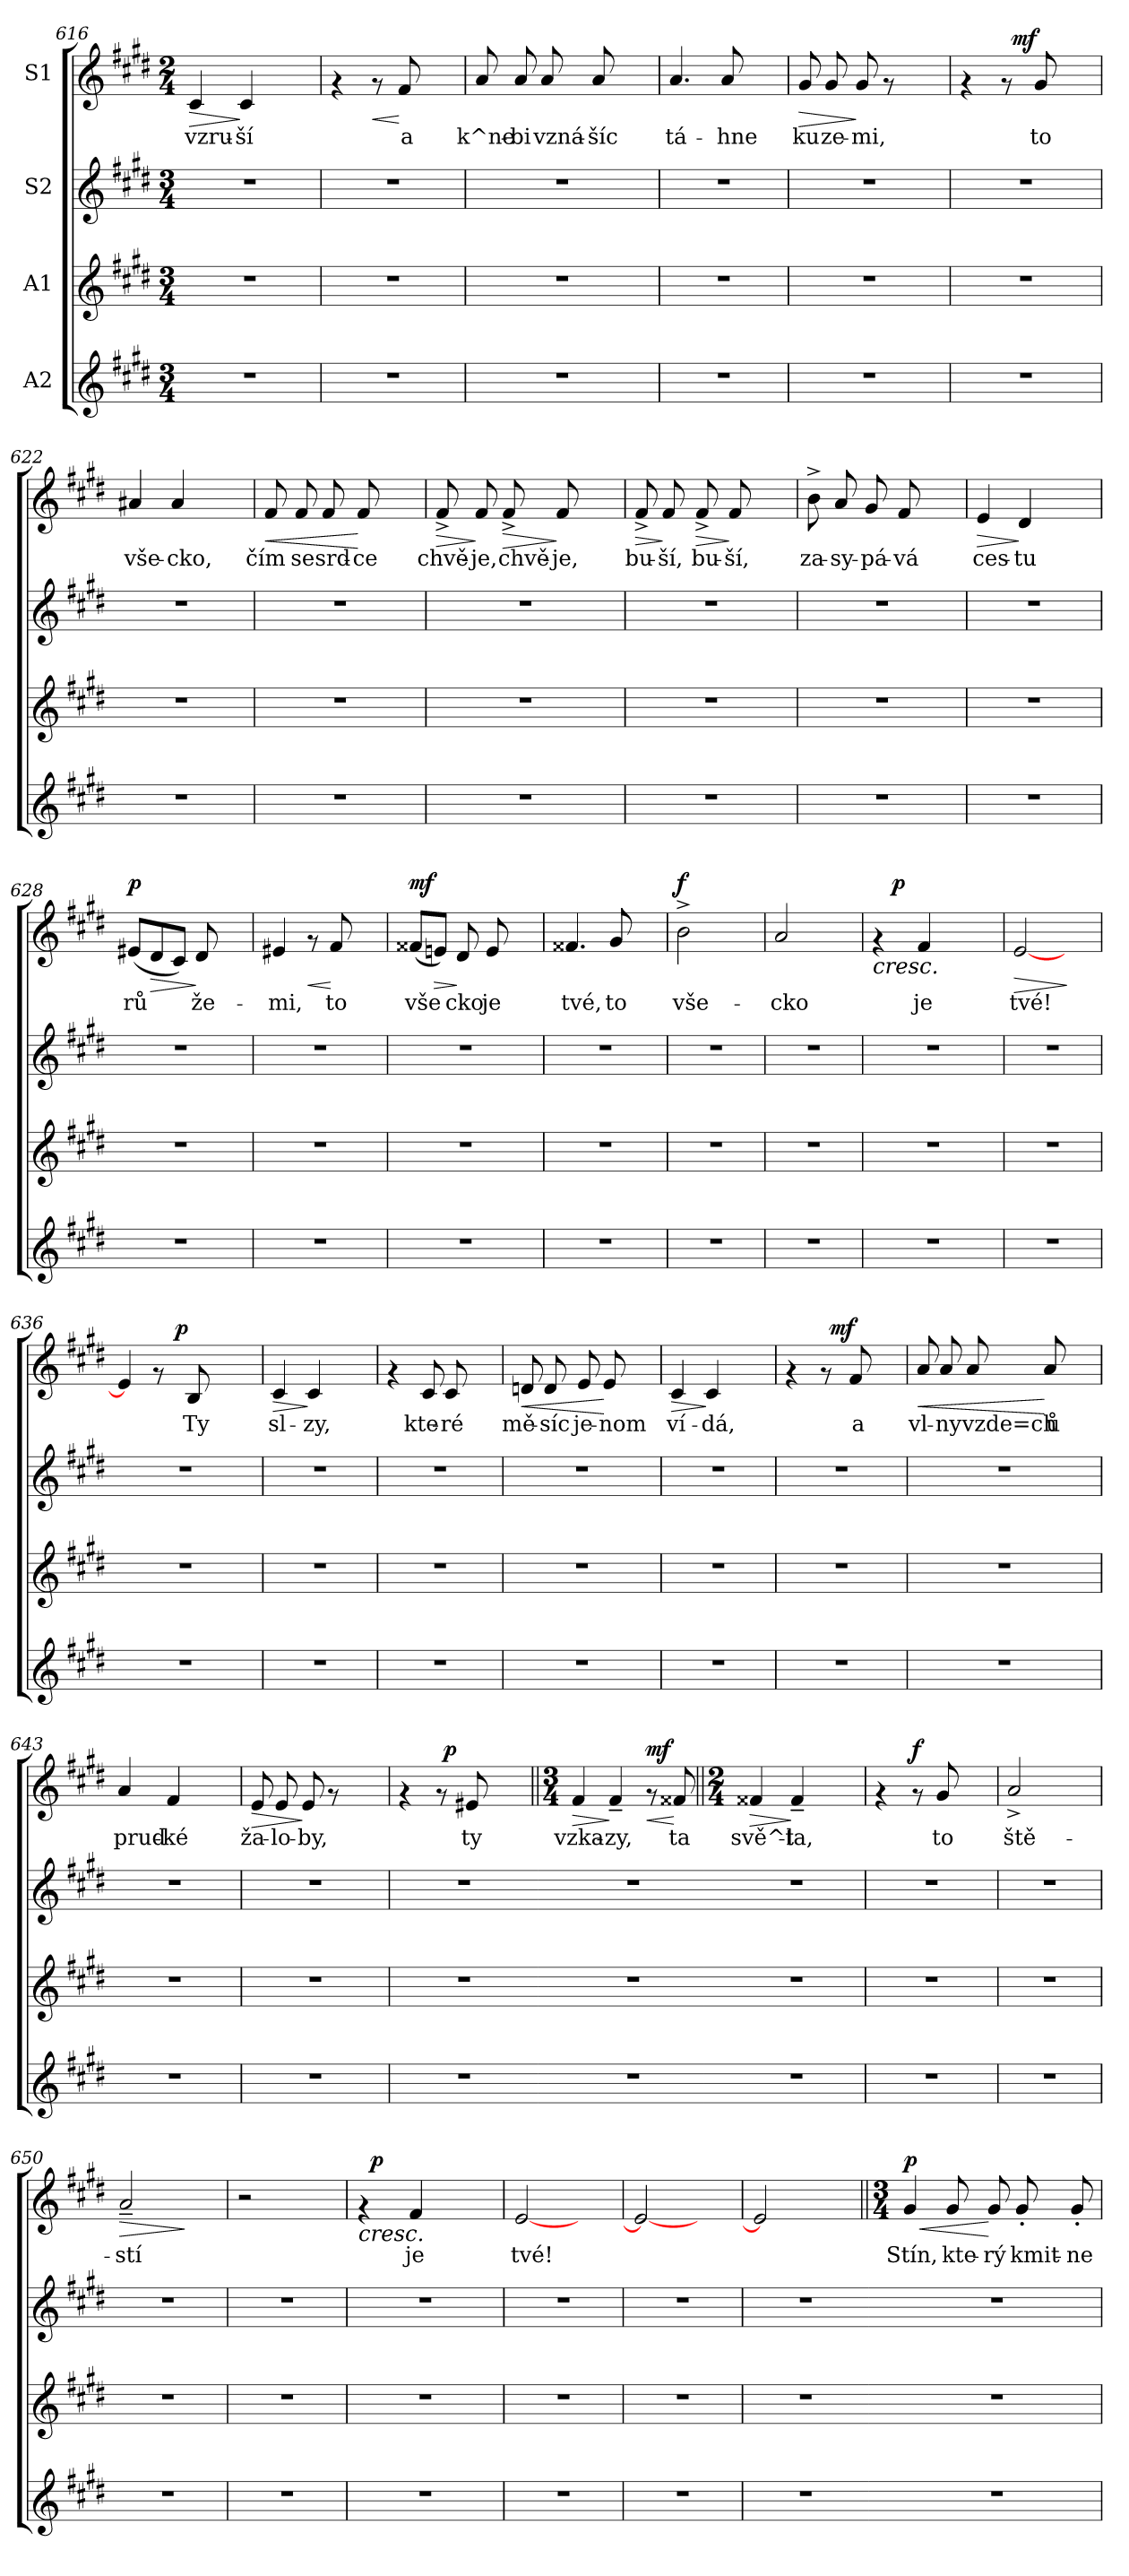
**kern	**kern	**kern	**kern	**text	**dynam
*part4	*part3	*part2	*part1	*part1	*part1
*staff4	*staff3	*staff2	*staff1	*staff1	*staff1
*I"A2	*I"A1	*I"S2	*I"S1	*	*
*clefG2	*clefG2	*clefG2	*clefG2	*	*
*k[f#c#g#d#]	*k[f#c#g#d#]	*k[f#c#g#d#]	*k[f#c#g#d#]	*	*
*E:	*E:	*E:	*E:	*	*
*M3/4	*M3/4	*M3/4	*M2/4	*	*
=616	=616	=616	=616	=616	=616
!	!	!	!	!LO:LY:b:rj	!LO:HP:b
2.r	2.r	2.r	4c#/	vzru-	>
!	!	!	!	!LO:LY:b:rj	!
.	.	.	4c#/	-ší	]
.	.	.	4ryy	.	.
=617	=617	=617	=617	=617	=617
2.r	2.r	2.r	4rf	.	.
!	!	!	!	!	!LO:HP:b
.	.	.	8rf	.	<
!	!	!	!	!LO:LY:b:rj	!
.	.	.	8f#/	a	[
.	.	.	4ryy	.	.
!!LO:LB:g=z
=618	=618	=618	=618	=618	=618
!	!	!	!	!LO:LY:b:rj	!
2.r	2.r	2.r	8a/	k^ne-	.
!	!	!	!	!LO:LY:b:rj	!
.	.	.	8a/	-bi	.
!	!	!	!	!LO:LY:b:rj	!
.	.	.	8a/	vzná-	.
!	!	!	!	!LO:LY:b:rj	!
.	.	.	8a/	-šíc	.
.	.	.	4ryy	.	.
=619	=619	=619	=619	=619	=619
!	!	!	!	!LO:LY:b:rj	!
2.r	2.r	2.r	4.a/	tá-	.
!	!	!	!	!LO:LY:b:rj	!
.	.	.	8a/	-hne	.
.	.	.	4ryy	.	.
=620	=620	=620	=620	=620	=620
!	!	!	!	!LO:LY:b:rj	!LO:HP:b
2.r	2.r	2.r	8g#/	ku	>
!	!	!	!	!LO:LY:b:rj	!
.	.	.	8g#/	ze-	.
!	!	!	!	!LO:LY:b:rj	!
.	.	.	8g#/	-mi,	]
.	.	.	8rf	.	.
.	.	.	4ryy	.	.
=621	=621	=621	=621	=621	=621
*	*	*	*^	*	*
2.r	2.r	2.r	4rf	4ryy	.	.
.	.	.	8rf	32ryy	.	.
!	!	!	!	!	!	!LO:DY:a
.	.	.	.	4...ryy	.	mf
!	!	!	!	!	!LO:LY:b:rj	!
.	.	.	8g#/	.	to	.
.	.	.	4ryy	.	.	.
=622	=622	=622	=622	=622	=622	=622
!	!	!	!	!	!LO:LY:b:rj	!
*	*	*	*v	*v	*	*
2.r	2.r	2.r	4a#X/	vše-	.
!	!	!	!	!LO:LY:b:rj	!
.	.	.	4a#/	-cko,	.
.	.	.	4ryy	.	.
=623	=623	=623	=623	=623	=623
!	!	!	!	!LO:LY:b:rj	!LO:HP:b
2.r	2.r	2.r	8f#/	čím	<
!	!	!	!	!LO:LY:b:rj	!
.	.	.	8f#/	se	.
!	!	!	!	!LO:LY:b:rj	!
.	.	.	8f#/	srd-	.
!	!	!	!	!LO:LY:b:rj	!
.	.	.	8f#/	-ce	[
.	.	.	4ryy	.	.
!!LO:LB:g=z
=624	=624	=624	=624	=624	=624
!	!	!	!	!LO:LY:b:rj	!LO:HP:b
2.r	2.r	2.r	8f#^</	chvě-	>
!	!	!	!	!LO:LY:b:rj	!
.	.	.	8f#/	-je,	]
!	!	!	!	!LO:LY:b:rj	!LO:HP:b
.	.	.	8f#^</	chvě-	>
!	!	!	!	!LO:LY:b:rj	!
.	.	.	8f#/	-je,	]
.	.	.	4ryy	.	.
=625	=625	=625	=625	=625	=625
!	!	!	!	!LO:LY:b:rj	!LO:HP:b
2.r	2.r	2.r	8f#^</	bu-	>
!	!	!	!	!LO:LY:b:rj	!
.	.	.	8f#/	-ší,	]
!	!	!	!	!LO:LY:b:rj	!LO:HP:b
.	.	.	8f#^</	bu-	>
!	!	!	!	!LO:LY:b:rj	!
.	.	.	8f#/	-ší,	]
.	.	.	4ryy	.	.
=626	=626	=626	=626	=626	=626
!	!	!	!	!LO:LY:b:rj	!
2.r	2.r	2.r	8b^>\	za-	.
!	!	!	!	!LO:LY:b:rj	!
.	.	.	8a/	-sy-	.
!	!	!	!	!LO:LY:b:rj	!
.	.	.	8g#/	-pá-	.
!	!	!	!	!LO:LY:b:rj	!
.	.	.	8f#/	-vá	.
.	.	.	4ryy	.	.
=627	=627	=627	=627	=627	=627
!	!	!	!	!LO:LY:b:rj	!LO:HP:b
2.r	2.r	2.r	4e/	ces-	>
!	!	!	!	!LO:LY:b:rj	!
.	.	.	4d#/	-tu	]
.	.	.	4ryy	.	.
=628	=628	=628	=628	=628	=628
!	!	!	!	!LO:LY:b:rj	!LO:DY:a
2.r	2.r	2.r	(<8e#X/L	rů-	p
!	!	!	!	!LO:LY:b:rj	!LO:HP:b
.	.	.	8d#/	--	>
!	!	!	!	!LO:LY:b:rj	!
.	.	.	8c#/J)	--	.
!	!	!	!	!LO:LY:b:rj	!
.	.	.	8d#/	-že-	]
.	.	.	4ryy	.	.
=629	=629	=629	=629	=629	=629
!	!	!	!	!LO:LY:b:rj	!
2.r	2.r	2.r	4e#X/	-mi,	.
!	!	!	!	!	!LO:HP:b
.	.	.	8rf	.	<
!	!	!	!	!LO:LY:b:rj	!
.	.	.	8f#/	to	[
.	.	.	4ryy	.	.
=630	=630	=630	=630	=630	=630
!	!	!	!	!LO:LY:b:rj	!LO:DY:a
2.r	2.r	2.r	(<8f##X/L	vše-	mf
!	!	!	!	!LO:LY:b:rj	!LO:HP:b
.	.	.	8en/J)	--	>
!	!	!	!	!LO:LY:b:rj	!
.	.	.	8d#/	-cko	]
!	!	!	!	!LO:LY:b:rj	!
.	.	.	8e/	je	.
.	.	.	4ryy	.	.
=631	=631	=631	=631	=631	=631
!	!	!	!	!LO:LY:b:rj	!
2.r	2.r	2.r	4.f##X/	tvé,	.
!	!	!	!	!LO:LY:b:rj	!
.	.	.	8g#/	to	.
.	.	.	4ryy	.	.
=632	=632	=632	=632	=632	=632
!	!	!	!	!LO:LY:b:rj	!LO:DY:a
2.r	2.r	2.r	2b^>\	vše-	f
.	.	.	4ryy	.	.
=633	=633	=633	=633	=633	=633
!	!	!	!	!LO:LY:b:rj	!
2.r	2.r	2.r	2a/	-cko	.
.	.	.	4ryy	.	.
=634	=634	=634	=634	=634	=634
!	!	!	!	!	!LO:HP:b
*	*	*	*^	*	*
2.r	2.r	2.r	4rf	16.ryy	.	<
!	!	!	!	!	!	!LO:DY:a
.	.	.	.	2ryy	.	p
!	!	!	!	!	!LO:LY:b:rj	!
.	.	.	4f#/	.	je	.
.	.	.	4ryy	.	.	[
.	.	.	.	8ryy	.	.
.	.	.	.	32ryy	.	.
=635	=635	=635	=635	=635	=635	=635
!	!	!	!	!	!LO:LY:b:rj	!LO:HP:b
*	*	*	*v	*v	*	*
2.r	2.r	2.r	[<2e/	tvé!	>
.	.	.	4ryy	.	]
=636	=636	=636	=636	=636	=636
!	!	!	!	!LO:LY:b:rj	!
*	*	*	*^	*	*
2.r	2.r	2.r	4e/]	4ryy	.	.
.	.	.	8rf	16ryy	.	.
.	.	.	.	64ryy	.	.
!	!	!	!	!	!	!LO:DY:a
.	.	.	.	4ryy	.	p
!	!	!	!	!	!LO:LY:b:rj	!
.	.	.	8B/	.	Ty	.
.	.	.	4ryy	.	.	.
.	.	.	.	8ryy	.	.
.	.	.	.	32.ryy	.	.
=637	=637	=637	=637	=637	=637	=637
!	!	!	!	!	!LO:LY:b:rj	!LO:HP:b
*	*	*	*v	*v	*	*
2.r	2.r	2.r	4c#/	sl-	>
!	!	!	!	!LO:LY:b:rj	!
.	.	.	4c#/	-zy,	]
.	.	.	4ryy	.	.
=638	=638	=638	=638	=638	=638
2.r	2.r	2.r	4rf	.	.
!	!	!	!	!LO:LY:b:rj	!
.	.	.	8c#/	kte-	.
!	!	!	!	!LO:LY:b:rj	!
.	.	.	8c#/	-ré	.
.	.	.	4ryy	.	.
!!LO:LB:g=z
=639	=639	=639	=639	=639	=639
!	!	!	!	!LO:LY:b:rj	!LO:HP:b
2.r	2.r	2.r	8dn/	mě-	<
!	!	!	!	!LO:LY:b:rj	!
.	.	.	8d/	-síc	.
!	!	!	!	!LO:LY:b:rj	!
.	.	.	8e/	je-	.
!	!	!	!	!LO:LY:b:rj	!
.	.	.	8e/	-nom	[
.	.	.	4ryy	.	.
=640	=640	=640	=640	=640	=640
!	!	!	!	!LO:LY:b:rj	!LO:HP:b
2.r	2.r	2.r	4c#/	ví-	>
!	!	!	!	!LO:LY:b:rj	!
.	.	.	4c#/	-dá,	]
.	.	.	4ryy	.	.
=641	=641	=641	=641	=641	=641
*	*	*	*^	*	*
2.r	2.r	2.r	4rf	4ryy	.	.
.	.	.	8rf	32ryy	.	.
!	!	!	!	!	!	!LO:DY:a
.	.	.	.	4...ryy	.	mf
!	!	!	!	!	!LO:LY:b:rj	!
.	.	.	8f#/	.	a	.
.	.	.	4ryy	.	.	.
=642	=642	=642	=642	=642	=642	=642
!	!	!	!	!	!LO:LY:b:rj	!LO:HP:b
*	*	*	*v	*v	*	*
2.r	2.r	2.r	8a/	vl-	<
!	!	!	!	!LO:LY:b:rj	!
.	.	.	8a/	-ny	.
!	!	!	!	!LO:LY:b:rj	!
.	.	.	8a/	vzde=ch	.
!	!	!	!	!LO:LY:b:rj	!
.	.	.	8a/	ů	[
.	.	.	4ryy	.	.
=643	=643	=643	=643	=643	=643
!	!	!	!	!LO:LY:b:rj	!
2.r	2.r	2.r	4a/	prud-	.
!	!	!	!	!LO:LY:b:rj	!
.	.	.	4f#/	-ké	.
.	.	.	4ryy	.	.
=644	=644	=644	=644	=644	=644
!	!	!	!	!LO:LY:b:rj	!LO:HP:b
2.r	2.r	2.r	8e/	ža-	>
!	!	!	!	!LO:LY:b:rj	!
.	.	.	8e/	-lo-	.
!	!	!	!	!LO:LY:b:rj	!
.	.	.	8e/	-by,	]
.	.	.	8rf	.	.
.	.	.	4ryy	.	.
=645	=645	=645	=645	=645	=645
*	*	*	*^	*	*
2.r	2.r	2.r	4rf	4ryy	.	.
.	.	.	8rf	64ryy	.	.
!	!	!	!	!	!	!LO:DY:a
.	.	.	.	4ryy	.	p
!	!	!	!	!	!LO:LY:b:rj	!
.	.	.	8e#X/	.	ty	.
.	.	.	4ryy	.	.	.
.	.	.	.	8...ryy	.	.
*	*	*	*v	*v	*	*
!!LO:PB:g=z
=646	=646	=646	=646||	=646||	=646||
*	*	*	*M3/4	*	*
*	*	*	*^	*	*
!	!	!	!	!	!LO:LY:b:rj	!LO:HP:b
*	*	*	*v	*v	*	*
2.r	2.r	2.r	4f#/	vzka-	>
!	!	!	!	!LO:LY:b:rj	!
.	.	.	4f#~</	-zy,	]
!	!	!	!	!	!LO:HP:b
!	!	!	!	!	!LO:DY:n=1:a
.	.	.	8rf	.	< mf
!	!	!	!	!LO:LY:b:rj	!
.	.	.	8f##X/	ta	[
=647	=647	=647	=647||	=647||	=647||
*	*	*	*M2/4	*	*
!	!	!	!	!LO:LY:b:rj	!LO:HP:b
2.r	2.r	2.r	4f##X/	svě^t-	>
!	!	!	!	!LO:LY:b:rj	!
.	.	.	4f##~</	-la,	]
.	.	.	4ryy	.	.
=648	=648	=648	=648	=648	=648
2.r	2.r	2.r	4rf	.	.
!	!	!	!	!	!LO:DY:a
.	.	.	8rf	.	f
!	!	!	!	!LO:LY:b:rj	!
.	.	.	8g#/	to	.
.	.	.	4ryy	.	.
=649	=649	=649	=649	=649	=649
!	!	!	!	!LO:LY:b:rj	!
2.r	2.r	2.r	2a^</	ště-	.
.	.	.	4ryy	.	.
=650	=650	=650	=650	=650	=650
!	!	!	!	!LO:LY:b:rj	!LO:HP:b
2.r	2.r	2.r	2a~</	-stí	>
.	.	.	4ryy	.	]
=651	=651	=651	=651	=651	=651
2.r	2.r	2.r	2r	.	.
.	.	.	4ryy	.	.
=652	=652	=652	=652	=652	=652
!	!	!	!	!	!LO:HP:b
*	*	*	*^	*	*
2.r	2.r	2.r	4rf	32ryy	.	<
!	!	!	!	!	!	!LO:DY:a
.	.	.	.	2ryy	.	p
!	!	!	!	!	!LO:LY:b:rj	!
.	.	.	4f#/	.	je	[
.	.	.	4ryy	.	.	.
.	.	.	.	8..ryy	.	.
=653	=653	=653	=653	=653	=653	=653
!	!	!	!	!	!LO:LY:b:rj	!
*	*	*	*v	*v	*	*
2.r	2.r	2.r	[<2e/	tvé!	.
.	.	.	4ryy	.	.
=654	=654	=654	=654	=654	=654
!	!	!	!	!LO:LY:b:rj	!
2.r	2.r	2.r	2e/_<	.	.
.	.	.	4ryy	.	.
!!LO:LB:g=z
=655	=655	=655	=655	=655	=655
!	!	!	!	!LO:LY:b:rj	!
2.r	2.r	2.r	2e/]	.	.
.	.	.	4ryy	.	.
=656	=656	=656	=656||	=656||	=656||
*	*	*	*M3/4	*	*
!	!	!	!	!LO:LY:b:rj	!LO:HP:b
!	!	!	!	!	!LO:DY:n=1:a
2.r	2.r	2.r	4g#/	Stín,	< p
!	!	!	!	!LO:LY:b:rj	!
.	.	.	8g#/	kte-	.
!	!	!	!	!LO:LY:b:rj	!
.	.	.	8g#/	-rý	[
!	!	!	!	!LO:LY:b:rj	!
.	.	.	8g#'</	kmit-	.
!	!	!	!	!LO:LY:b:rj	!
.	.	.	8g#'</	-ne	.
=	=	=	=	=	=
*-	*-	*-	*-	*-	*-
